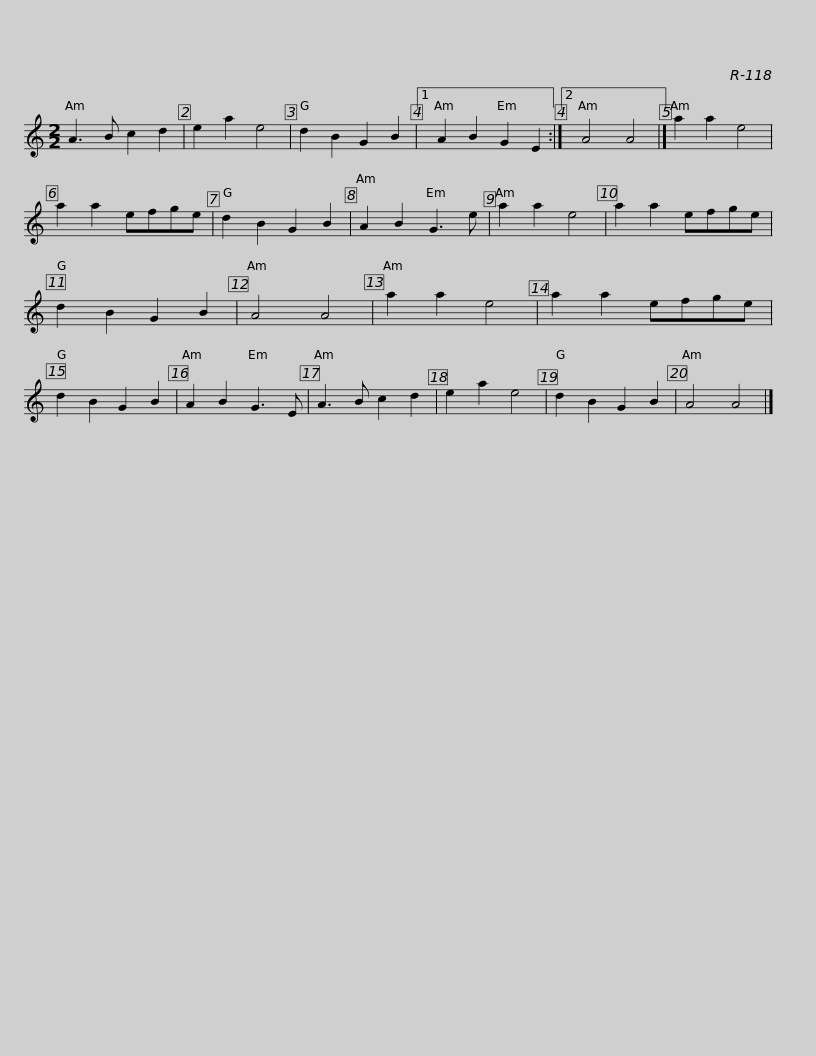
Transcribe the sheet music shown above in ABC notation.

X:1
L:1/8
M:2/2
I:linebreak $
K:C
V:1 treble
V:1
 A3 B c2 d2 | e2 a2 e4 | d2 B2 G2 B2 |1 A2 B2 G2 E2 :|2 A4 A4 |] %5
 a2 a2 e4 | a2 a2 efge | d2 B2 G2 B2 | A2 B2 G3 e |$ a2 a2 e4 | %10
 a2 a2 efge | d2 B2 G2 B2 | A4 A4 | a2 a2 e4 | a2 a2 efge | %15
 d2 B2 G2 B2 | A2 B2 G3 E | A3 B c2 d2 |$ e2 a2 e4 | d2 B2 G2 B2 | %20
 A4 A4 |] %21
